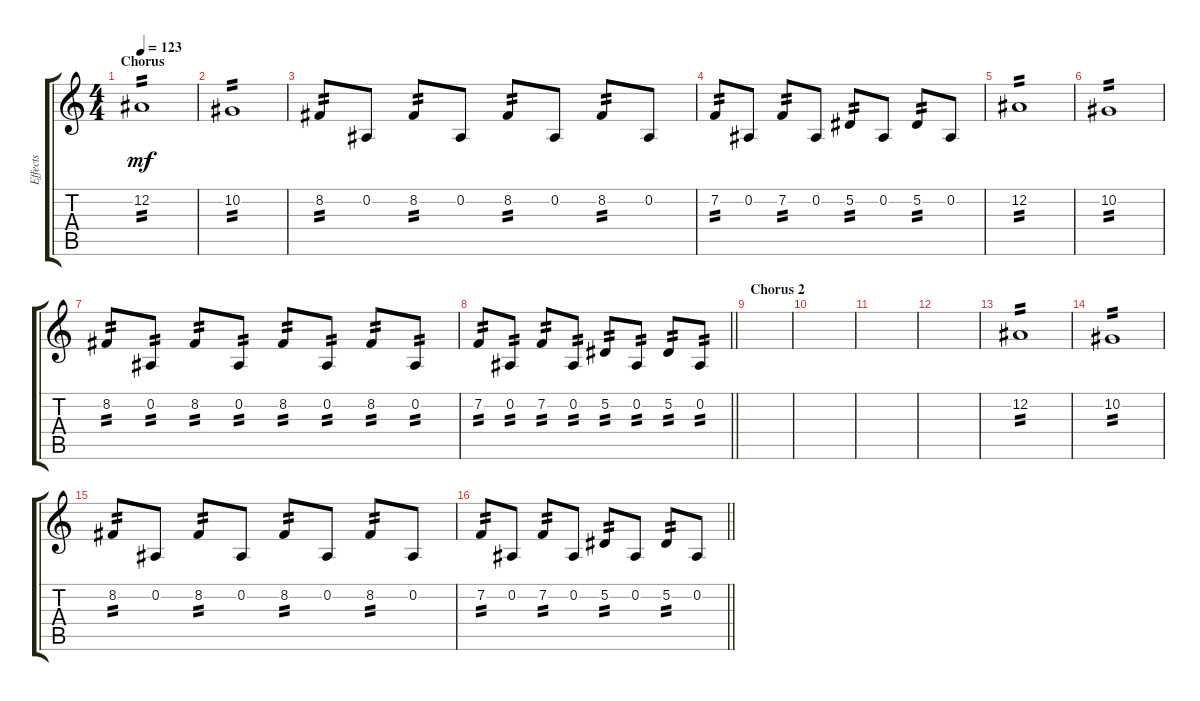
\track ("Effects" "Effects") {instrument lead2sawtooth}
\staff {score tabs}
\tuning (Eb4 Bb3 Gb3 Db3 Ab2 Eb2) {hide}
\ts (4 4)
\section ("" "Chorus")
\tempo 123
\clef g2
\ks c
12.2.1{tp 2 dy mf} |
10.2.1{tp 2} |
8.2.8{tp 2} 0.2.8 8.2.8{tp 2} 0.2.8 8.2.8{tp 2} 0.2.8 8.2.8{tp 2} 0.2.8 |
7.2.8{tp 2} 0.2.8 7.2.8{tp 2} 0.2.8 5.2.8{tp 2} 0.2.8 5.2.8{tp 2} 0.2.8 |
12.2.1{tp 2} |
10.2.1{tp 2} |
8.2.8{tp 2} 0.2.8{tp 2} 8.2.8{tp 2} 0.2.8{tp 2} 8.2.8{tp 2} 0.2.8{tp 2} 8.2.8{tp 2} 0.2.8{tp 2} |
\barLineRight lightlight
7.2.8{tp 2} 0.2.8{tp 2} 7.2.8{tp 2} 0.2.8{tp 2} 5.2.8{tp 2} 0.2.8{tp 2} 5.2.8{tp 2} 0.2.8{tp 2} |
\section ("" "Chorus 2 ")
|
|
|
|
12.2.1{tp 2} |
10.2.1{tp 2} |
8.2.8{tp 2} 0.2.8 8.2.8{tp 2} 0.2.8 8.2.8{tp 2} 0.2.8 8.2.8{tp 2} 0.2.8 |
\barLineRight lightlight
7.2.8{tp 2} 0.2.8 7.2.8{tp 2} 0.2.8 5.2.8{tp 2} 0.2.8 5.2.8{tp 2} 0.2.8
